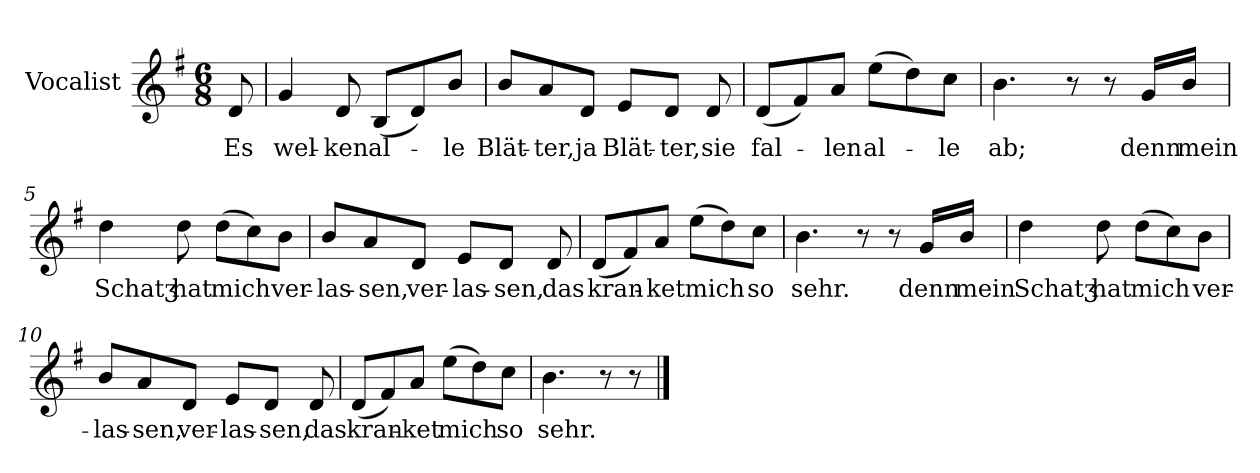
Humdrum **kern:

**kern	**text
*part1	*part1
*staff1	*staff1
*I"Vocalist	*
*k[f#]	*
*G:	*
*M6/8	*
=	=
8d	Es
=1	=1
4g	wel-
8d	-ken
(8BL	al-
8d)	.
8bJ	-le
=2	=2
8bL	Blät-
8a	-ter,
8dJ	ja
8eL	Blät-
8dJ	-ter,
8d	sie
=3	=3
(8dL	fal-
8f#)	.
8aJ	-len
(8eeL	al-
8dd)	.
8ccJ	-le
=4	=4
4.b	ab;
8r	.
8r	.
16gLL	denn
16bJJ	mein
=5	=5
4dd	Schatʒ
8dd	hat
(8ddL	mich
8cc)	.
8bJ	ver-
=6	=6
8bL	-las-
8a	-sen,
8dJ	ver-
8eL	-las-
8dJ	-sen,
8d	das
=7	=7
(8dL	kran-
8f#)	.
8aJ	-ket
(8eeL	mich
8dd)	.
8ccJ	so
=8	=8
4.b	sehr.
8r	.
8r	.
16gLL	denn
16bJJ	mein
=9	=9
4dd	Schatʒ
8dd	hat
(8ddL	mich
8cc)	.
8bJ	ver-
=10	=10
8bL	-las-
8a	-sen,
8dJ	ver-
8eL	-las-
8dJ	-sen,
8d	das
=11	=11
(8dL	kran-
8f#)	.
8aJ	-ket
(8eeL	mich
8dd)	.
8ccJ	so
=12	=12
4.b	sehr.
8r	.
8r	.
==	==
*-	*-
